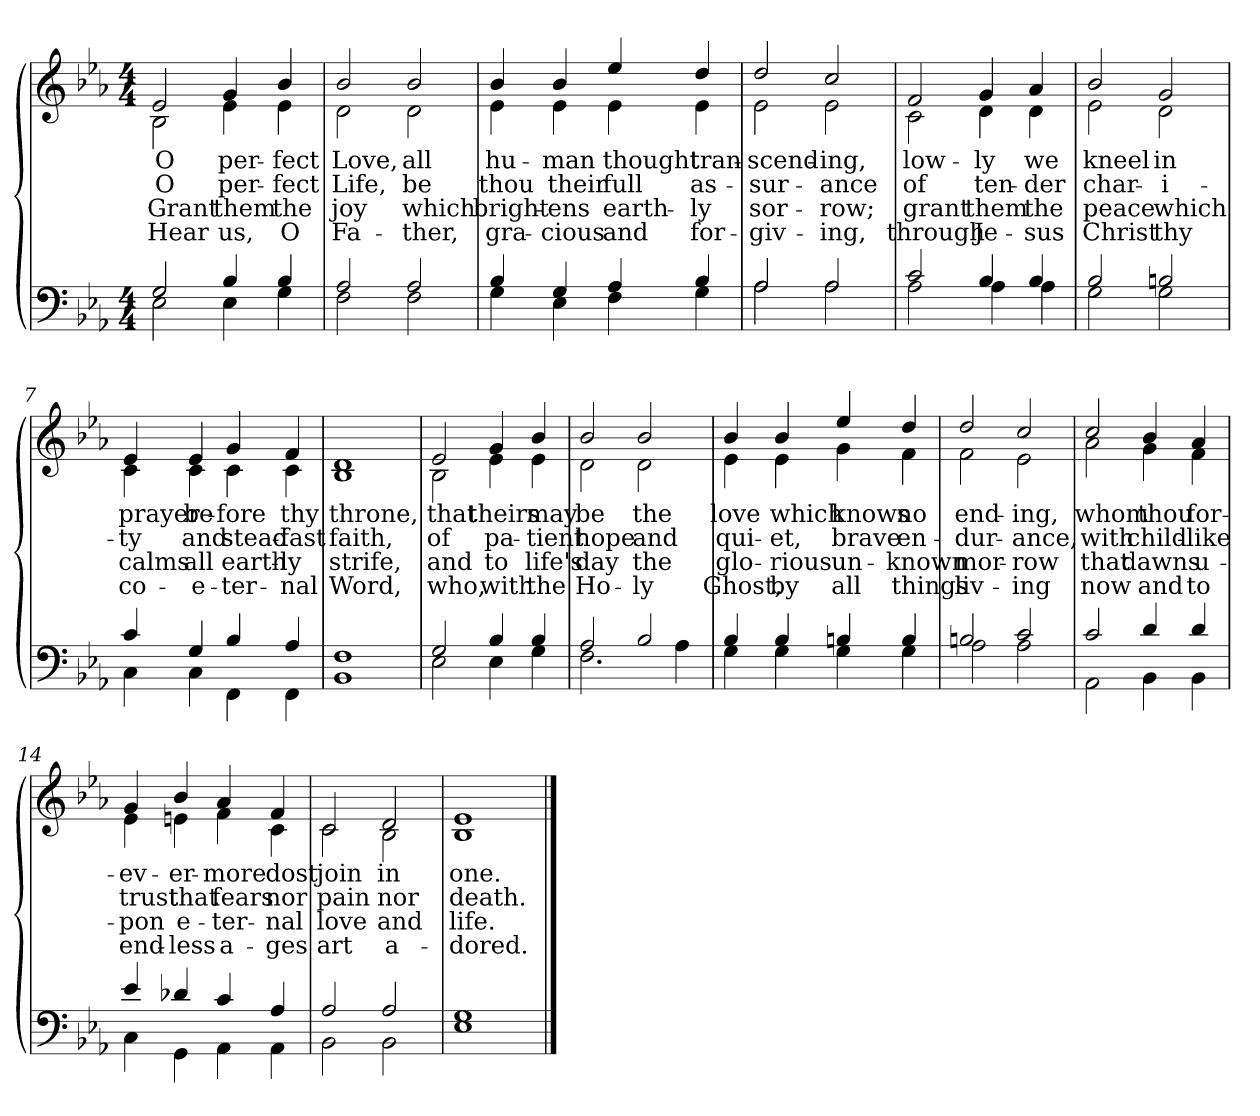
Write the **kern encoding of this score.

**kern	**kern	**text	**text	**text	**text
*part2	*part1	*part1	*part1	*part1	*part1
*staff2	*staff1	*staff1	*staff1	*staff1	*staff1
*clefF4	*clefG2	*	*	*	*
*k[b-e-a-]	*k[b-e-a-]	*	*	*	*
*M4/4	*M4/4	*	*	*	*
=1	=1	=1	=1	=1	=1
*^	*	*	*	*	*
!	!	!LO:TX:b:i:t=Verse	!	!	!	!
!	!	!	!LO:LY:b	!LO:LY:b	!LO:LY:b	!LO:LY:b
*	*	*^	*	*	*	*
2G/	2E-\	2e-/	2B-\	O	O	Grant	Hear
!	!	!	!	!LO:LY:b	!LO:LY:b	!LO:LY:b	!LO:LY:b
4B-/	4E-\	4g/	4e-\	per-	per-	them	us,
!	!	!	!	!LO:LY:b	!LO:LY:b	!LO:LY:b	!LO:LY:b
4B-/	4G\	4b-/	4e-\	-fect	-fect	the	O
=2	=2	=2	=2	=2	=2	=2	=2
!	!	!	!	!LO:LY:b	!LO:LY:b	!LO:LY:b	!LO:LY:b
2A-/	2F\	2b-/	2d\	Love,	Life,	joy	Fa-
!	!	!	!	!LO:LY:b	!LO:LY:b	!LO:LY:b	!LO:LY:b
2A-/	2F\	2b-/	2d\	all	be	which	-ther,
=3	=3	=3	=3	=3	=3	=3	=3
!	!	!	!	!LO:LY:b	!LO:LY:b	!LO:LY:b	!LO:LY:b
4B-/	4G\	4b-/	4e-\	hu-	thou	bright-	gra-
!	!	!	!	!LO:LY:b	!LO:LY:b	!LO:LY:b	!LO:LY:b
4G/	4E-\	4b-/	4e-\	-man	their	-ens	-cious
!	!	!	!	!LO:LY:b	!LO:LY:b	!LO:LY:b	!LO:LY:b
4A-/	4F\	4ee-/	4e-\	thought	full	earth-	and
!	!	!	!	!LO:LY:b	!LO:LY:b	!LO:LY:b	!LO:LY:b
4B-/	4G\	4dd/	4e-\	tran-	as-	-ly	for-
=4	=4	=4	=4	=4	=4	=4	=4
!	!	!	!	!LO:LY:b	!LO:LY:b	!LO:LY:b	!LO:LY:b
2A-/	2A-\	2dd/	2e-\	-scend-	-sur-	sor-	-giv-
!	!	!	!	!LO:LY:b	!LO:LY:b	!LO:LY:b	!LO:LY:b
2A-/	2A-\	2cc/	2e-\	-ing,	-ance	-row;	-ing,
!!LO:LB:g=z	!!
=5	=5	=5	=5	=5	=5	=5	=5
!	!	!	!	!LO:LY:b	!LO:LY:b	!LO:LY:b	!LO:LY:b
2c/	2A-\	2f/	2c\	low-	of	grant	through
!	!	!	!	!LO:LY:b	!LO:LY:b	!LO:LY:b	!LO:LY:b
4B-/	4A-\	4g/	4d\	-ly	ten-	them	Je-
!	!	!	!	!LO:LY:b	!LO:LY:b	!LO:LY:b	!LO:LY:b
4B-/	4A-\	4a-/	4d\	we	-der	the	-sus
=6	=6	=6	=6	=6	=6	=6	=6
!	!	!	!	!LO:LY:b	!LO:LY:b	!LO:LY:b	!LO:LY:b
2B-/	2G\	2b-/	2e-\	kneel	char-	peace	Christ
!	!	!	!	!LO:LY:b	!LO:LY:b	!LO:LY:b	!LO:LY:b
2Bn/	2G\	2g/	2d\	in	-i-	which	thy
=7	=7	=7	=7	=7	=7	=7	=7
!	!	!	!	!LO:LY:b	!LO:LY:b	!LO:LY:b	!LO:LY:b
4c/	4C\	4e-/	4c\	prayer	-ty	calms	co--
!	!	!	!	!LO:LY:b	!LO:LY:b	!LO:LY:b	!LO:LY:b
4G/	4C\	4e-/	4c\	be-	and	all	-e-
!	!	!	!	!LO:LY:b	!LO:LY:b	!LO:LY:b	!LO:LY:b
4B-/	4FF\	4g/	4c\	-fore	stead-	earth-	-ter-
!	!	!	!	!LO:LY:b	!LO:LY:b	!LO:LY:b	!LO:LY:b
4A-/	4FF\	4f/	4c\	thy	-fast	-ly	-nal
=8	=8	=8	=8	=8	=8	=8	=8
!	!	!	!	!LO:LY:b	!LO:LY:b	!LO:LY:b	!LO:LY:b
1F	1BB-	1d	1B-	throne,	faith,	strife,	Word,
!!LO:LB:g=z	!!
=9	=9	=9	=9	=9	=9	=9	=9
!	!	!	!	!LO:LY:b	!LO:LY:b	!LO:LY:b	!LO:LY:b
2G/	2E-\	2e-/	2B-\	that	of	and	who,
!	!	!	!	!LO:LY:b	!LO:LY:b	!LO:LY:b	!LO:LY:b
4B-/	4E-\	4g/	4e-\	theirs	pa-	to	with
!	!	!	!	!LO:LY:b	!LO:LY:b	!LO:LY:b	!LO:LY:b
4B-/	4G\	4b-/	4e-\	may	-tient	life's	the
=10	=10	=10	=10	=10	=10	=10	=10
!	!	!	!	!LO:LY:b	!LO:LY:b	!LO:LY:b	!LO:LY:b
2A-/	2.F\	2b-/	2d\	be	hope	day	Ho-
!	!	!	!	!LO:LY:b	!LO:LY:b	!LO:LY:b	!LO:LY:b
2B-/	.	2b-/	2d\	the	and	the	-ly
.	4A-\	.	.	.	.	.	.
=11	=11	=11	=11	=11	=11	=11	=11
!	!	!	!	!LO:LY:b	!LO:LY:b	!LO:LY:b	!LO:LY:b
4B-/	4G\	4b-/	4e-\	love	qui-	glo-	Ghost,
!	!	!	!	!LO:LY:b	!LO:LY:b	!LO:LY:b	!LO:LY:b
4B-/	4G\	4b-/	4e-\	which	-et,	-rious	by
!	!	!	!	!LO:LY:b	!LO:LY:b	!LO:LY:b	!LO:LY:b
4Bn/	4G\	4ee-/	4g\	knows	brave	un-	all
!	!	!	!	!LO:LY:b	!LO:LY:b	!LO:LY:b	!LO:LY:b
4B/	4G\	4dd/	4f\	no	en-	-known	things
=12	=12	=12	=12	=12	=12	=12	=12
!	!	!	!	!LO:LY:b	!LO:LY:b	!LO:LY:b	!LO:LY:b
2Bn/	2A-\	2dd/	2f\	end-	-dur-	mor-	liv-
!	!	!	!	!LO:LY:b	!LO:LY:b	!LO:LY:b	!LO:LY:b
2c/	2A-\	2cc/	2e-\	-ing,	-ance,	-row	-ing
!!LO:LB:g=z	!!
=13	=13	=13	=13	=13	=13	=13	=13
!	!	!	!	!LO:LY:b	!LO:LY:b	!LO:LY:b	!LO:LY:b
2c/	2AA-\	2cc/	2a-\	whom	with	that	now
!	!	!	!	!LO:LY:b	!LO:LY:b	!LO:LY:b	!LO:LY:b
4d/	4BB-\	4b-/	4g\	thou	child-	dawns	and
!	!	!	!	!LO:LY:b	!LO:LY:b	!LO:LY:b	!LO:LY:b
4d/	4BB-\	4a-/	4f\	for-	-like	u-	to
=14	=14	=14	=14	=14	=14	=14	=14
!	!	!	!	!LO:LY:b	!LO:LY:b	!LO:LY:b	!LO:LY:b
4e-/	4C\	4g/	4e-\	-ev-	trust	-pon	end-
!	!	!	!	!LO:LY:b	!LO:LY:b	!LO:LY:b	!LO:LY:b
4d-X/	4GG\	4b-/	4en\	-er-	that	e-	-less
!	!	!	!	!LO:LY:b	!LO:LY:b	!LO:LY:b	!LO:LY:b
4c/	4AA-\	4a-/	4f\	-more	fears	-ter-	a-
!	!	!	!	!LO:LY:b	!LO:LY:b	!LO:LY:b	!LO:LY:b
4A-/	4AA-\	4f/	4c\	dost	nor	-nal	-ges
=15	=15	=15	=15	=15	=15	=15	=15
!	!	!	!	!LO:LY:b	!LO:LY:b	!LO:LY:b	!LO:LY:b
2A-/	2BB-\	2c/	2c\	join	pain	love	art
!	!	!	!	!LO:LY:b	!LO:LY:b	!LO:LY:b	!LO:LY:b
2A-/	2BB-\	2d/	2B-\	in	nor	and	a-
=16	=16	=16	=16	=16	=16	=16	=16
!	!	!	!	!LO:LY:b	!LO:LY:b	!LO:LY:b	!LO:LY:b
1G	1E-	1e-	1B-	one.	death.	life.	-dored.
*v	*v	*	*	*	*	*	*
*	*v	*v	*	*	*	*
==	==	==	==	==	==
*-	*-	*-	*-	*-	*-
